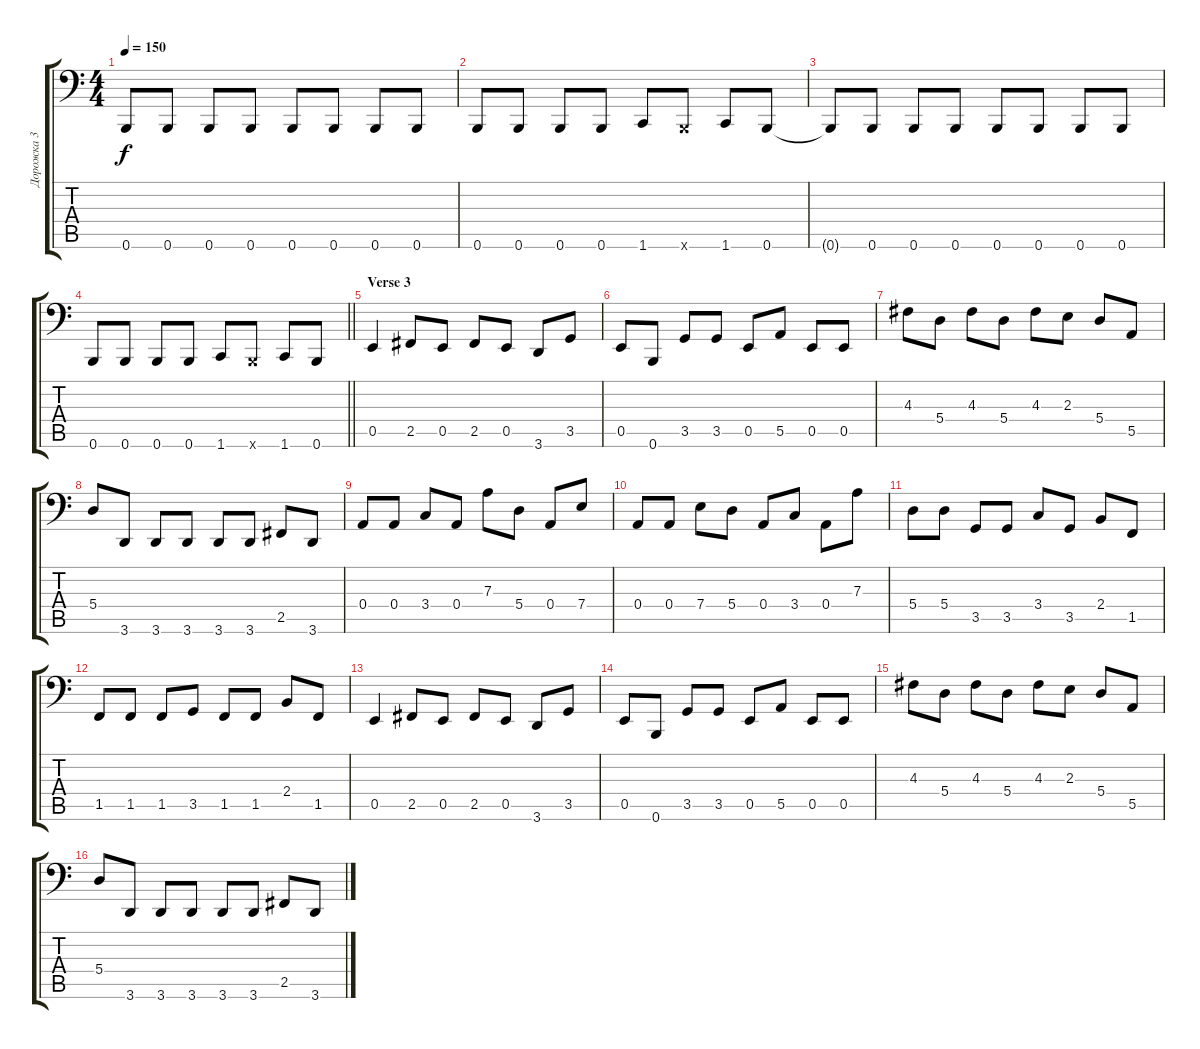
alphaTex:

\track ("Дорожка 3" "Дорожка 3") {instrument electricbassfinger}
\staff {score tabs}
\tuning (C3 G2 D2 A1 E1 B0) {hide}
\ts (4 4)
\tempo 150
\clef f4
\ks c
0.6{t}.8{dy f} 0.6.8 0.6.8 0.6.8 0.6.8 0.6.8 0.6.8 0.6.8 |
0.6.8 0.6.8 0.6.8 0.6.8 1.6.8 0.6{x}.8 1.6.8 0.6.8 |
0.6{t}.8 0.6.8 0.6.8 0.6.8 0.6.8 0.6.8 0.6.8 0.6.8 |
\barLineRight lightlight
0.6.8 0.6.8 0.6.8 0.6.8 1.6.8 0.6{x}.8 1.6.8 0.6.8 |
\section ("" "Verse 3")
0.5.4 2.5.8 0.5.8 2.5.8 0.5.8 3.6.8 3.5.8 |
0.5.8 0.6.8 3.5.8 3.5.8 0.5.8 5.5.8 0.5.8 0.5.8 |
4.3.8 5.4.8 4.3.8 5.4.8 4.3.8 2.3.8 5.4.8 5.5.8 |
5.4.8 3.6.8 3.6.8 3.6.8 3.6.8 3.6.8 2.5.8 3.6.8 |
0.4.8 0.4.8 3.4.8 0.4.8 7.3.8 5.4.8 0.4.8 7.4.8 |
0.4.8 0.4.8 7.4.8 5.4.8 0.4.8 3.4.8 0.4.8 7.3.8 |
5.4.8 5.4.8 3.5.8 3.5.8 3.4.8 3.5.8 2.4.8 1.5.8 |
1.5.8 1.5.8 1.5.8 3.5.8 1.5.8 1.5.8 2.4.8 1.5.8 |
0.5.4 2.5.8 0.5.8 2.5.8 0.5.8 3.6.8 3.5.8 |
0.5.8 0.6.8 3.5.8 3.5.8 0.5.8 5.5.8 0.5.8 0.5.8 |
4.3.8 5.4.8 4.3.8 5.4.8 4.3.8 2.3.8 5.4.8 5.5.8 |
5.4.8 3.6.8 3.6.8 3.6.8 3.6.8 3.6.8 2.5.8 3.6.8
